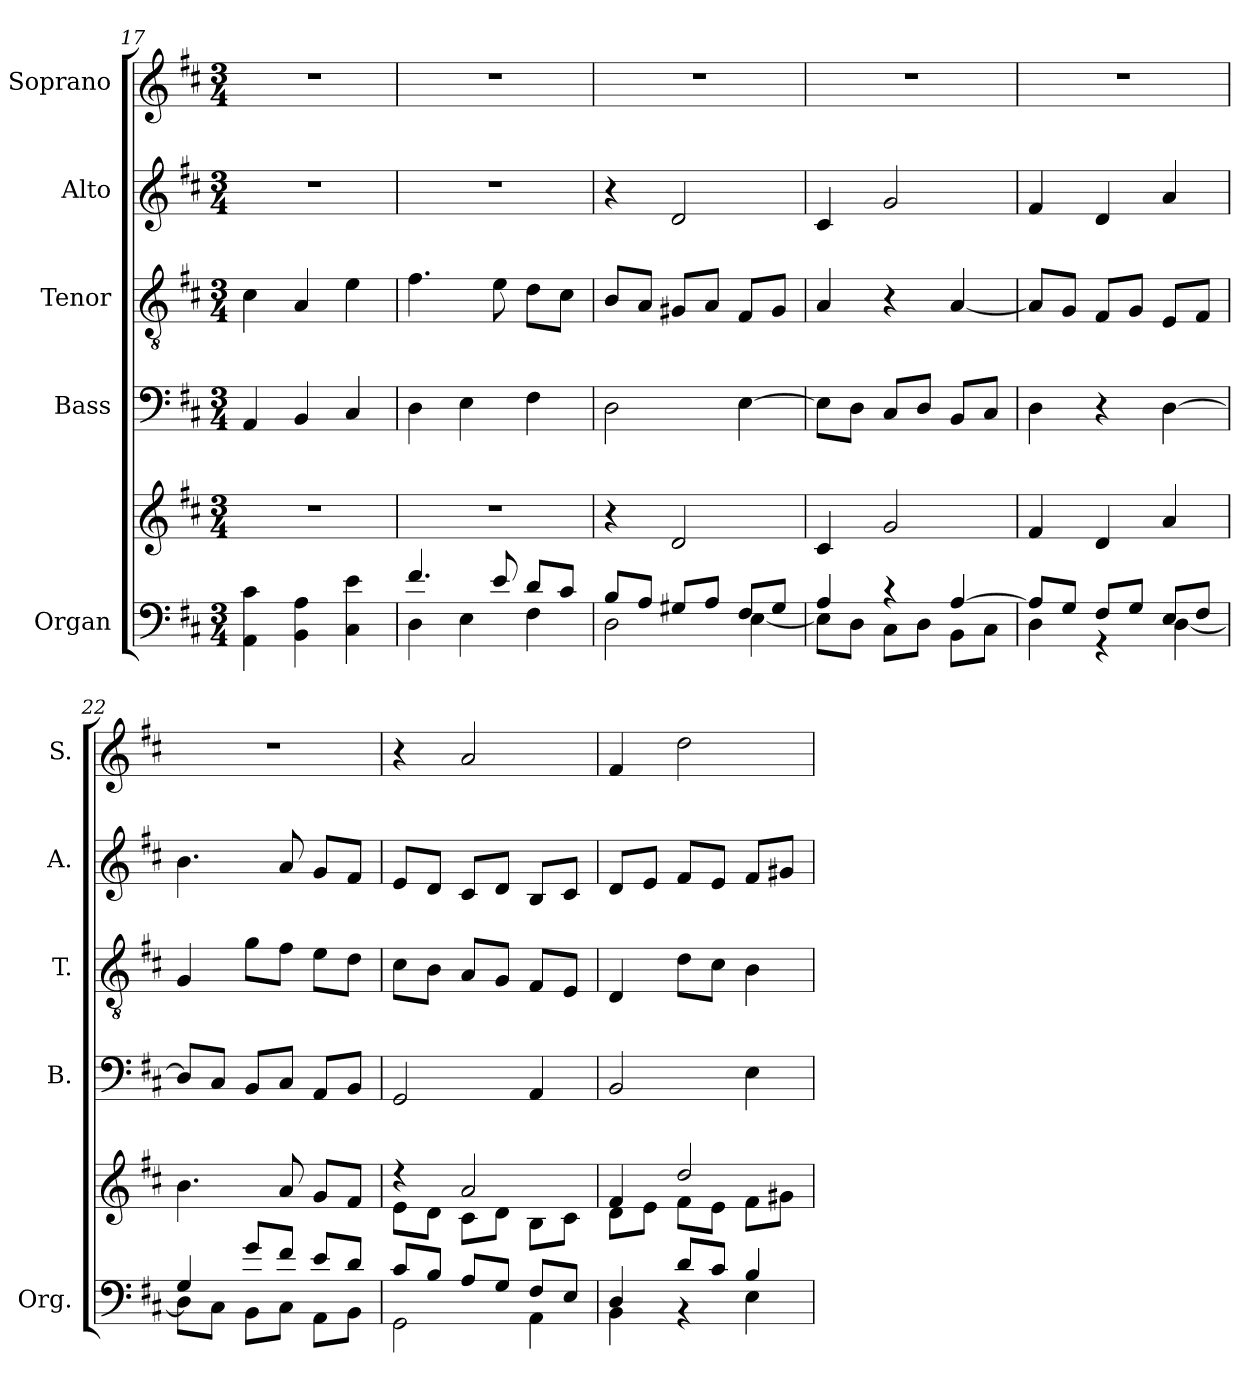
**kern	**kern	**kern	**kern	**kern	**kern
*part5	*part5	*part4	*part3	*part2	*part1
*staff6	*staff5	*staff4	*staff3	*staff2	*staff1
*I"Organ	*	*I"Bass	*I"Tenor	*I"Alto	*I"Soprano
*I'Org.	*	*I'B.	*I'T.	*I'A.	*I'S.
!!LO:PB:g=z
*clefF4	*clefG2	*clefF4	*clefGv2	*clefG2	*clefG2
*	*	*	*ITrd7c12	*	*
*k[f#c#]	*k[f#c#]	*k[f#c#]	*k[f#c#]	*k[f#c#]	*k[f#c#]
*D:	*D:	*D:	*D:	*D:	*D:
*M3/4	*M3/4	*M3/4	*M3/4	*M3/4	*M3/4
=17	=17	=17	=17	=17	=17
4AA\ 4c#\	2.r	4AA/	4C#\	2.r	2.r
4BB\ 4A\	.	4BB/	4AA/	.	.
4C#\ 4e\	.	4C#/	4E\	.	.
=18	=18	=18	=18	=18	=18
*^	*	*	*	*	*
4.f#/	4D\	2.r	4D\	4.F#\	2.r	2.r
.	4E\	.	4E\	.	.	.
8e/	.	.	.	8E\	.	.
8d/L	4F#\	.	4F#\	8D\L	.	.
8c#/J	.	.	.	8C#\J	.	.
=19	=19	=19	=19	=19	=19	=19
8B/L	2D\	4r	2D\	8BB/L	4r	2.r
8A/J	.	.	.	8AA/J	.	.
8G#X/L	.	2d/	.	8GG#X/L	2d/	.
8A/J	.	.	.	8AA/J	.	.
8F#/L	[4E\	.	[4E\	8FF#/L	.	.
8G#/J	.	.	.	8GG#/J	.	.
=20	=20	=20	=20	=20	=20	=20
4A/	8E\L]	4c#/	8E\L]	4AA/	4c#/	2.r
.	8D\J	.	8D\J	.	.	.
4r	8C#\L	2g/	8C#/L	4r	2g/	.
.	8D\J	.	8D/J	.	.	.
[4A/	8BB\L	.	8BB/L	[4AA/	.	.
.	8C#\J	.	8C#/J	.	.	.
=21	=21	=21	=21	=21	=21	=21
8A/L]	4D\	4f#/	4D\	8AA/L]	4f#/	2.r
8G/J	.	.	.	8GG/J	.	.
8F#/L	4r	4d/	4r	8FF#/L	4d/	.
8G/J	.	.	.	8GG/J	.	.
8E/L	[4D\	4a/	[4D\	8EE/L	4a/	.
8F#/J	.	.	.	8FF#/J	.	.
=22	=22	=22	=22	=22	=22	=22
4G/	8D\L]	4.b\	8D/L]	4GG/	4.b\	2.r
.	8C#\J	.	8C#/J	.	.	.
8g/L	8BB\L	.	8BB/L	8G\L	.	.
8f#/J	8C#\J	8a/	8C#/J	8F#\J	8a/	.
8e/L	8AA\L	8g/L	8AA/L	8E\L	8g/L	.
8d/J	8BB\J	8f#/J	8BB/J	8D\J	8f#/J	.
=23	=23	=23	=23	=23	=23	=23
*	*	*^	*	*	*	*
8c#/L	2GG\	4r	8e\L	2GG/	8C#\L	8e/L	4r
8B/J	.	.	8d\J	.	8BB\J	8d/J	.
8A/L	.	2a/	8c#\L	.	8AA/L	8c#/L	2a/
8G/J	.	.	8d\J	.	8GG/J	8d/J	.
8F#/L	4AA\	.	8B\L	4AA/	8FF#/L	8B/L	.
8E/J	.	.	8c#\J	.	8EE/J	8c#/J	.
!!LO:LB:g=z
=24	=24	=24	=24	=24	=24	=24	=24
4D/	4BB\	4f#/	8d\L	2BB/	4DD/	8d/L	4f#/
.	.	.	8e\J	.	.	8e/J	.
8d/L	4r	2dd/	8f#\L	.	8D\L	8f#/L	2dd\
8c#/J	.	.	8e\J	.	8C#\J	8e/J	.
4B/	4E\	.	8f#\L	4E\	4BB\	8f#/L	.
.	.	.	8g#X\J	.	.	8g#X/J	.
*v	*v	*	*	*	*	*	*
*	*v	*v	*	*	*	*
=	=	=	=	=	=
*-	*-	*-	*-	*-	*-
